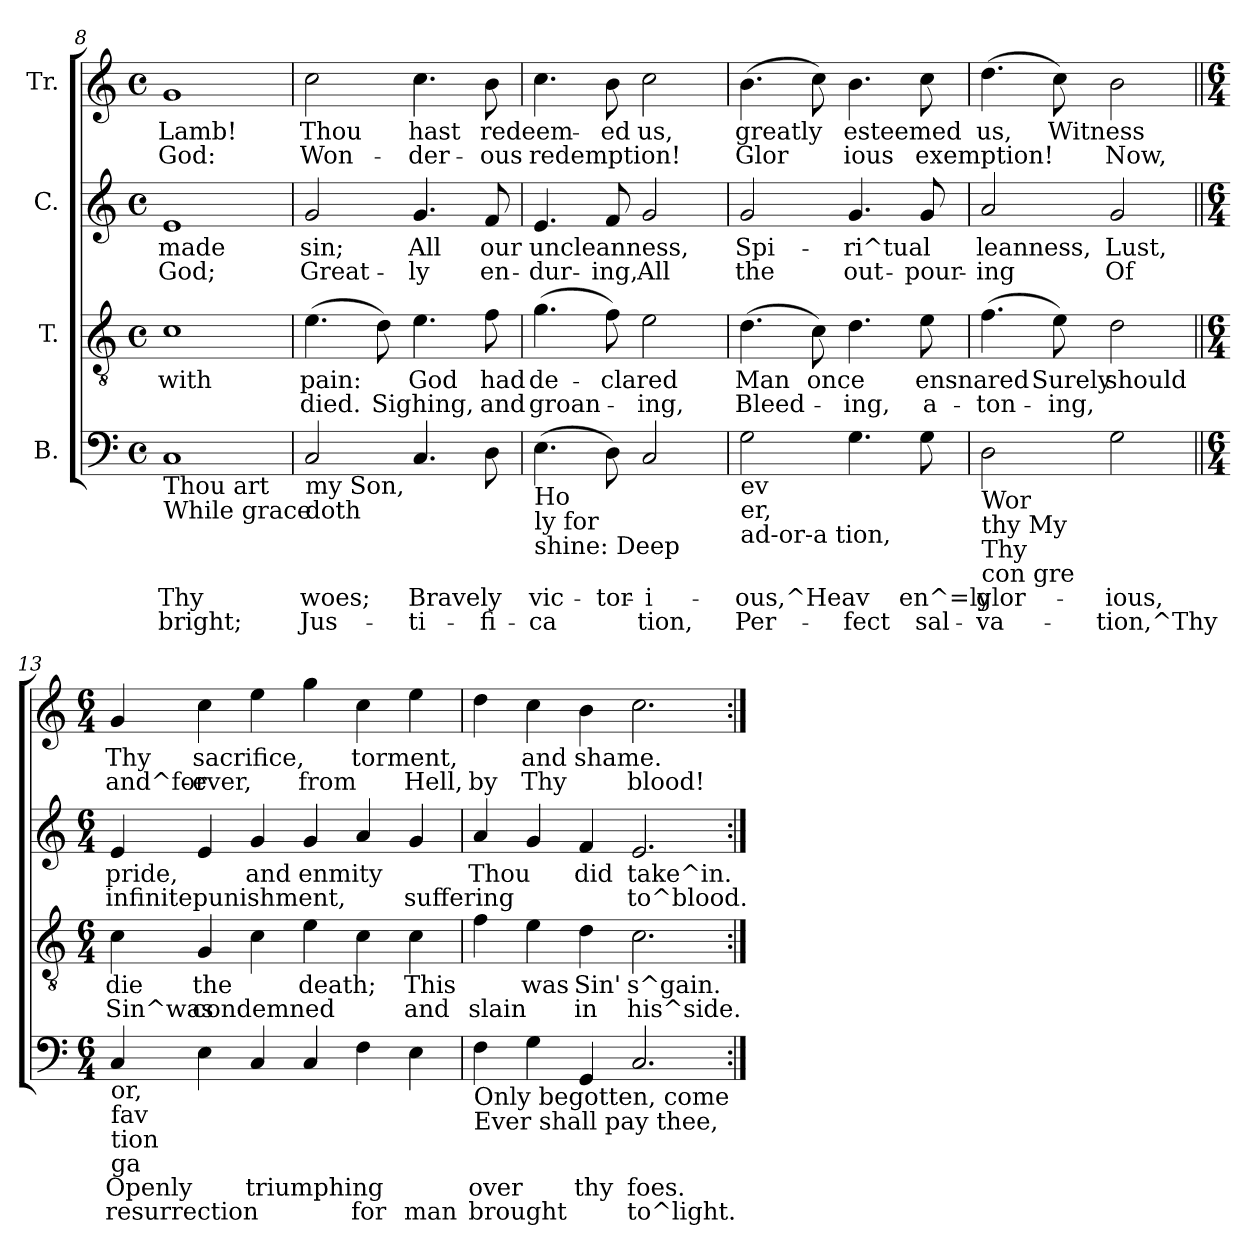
**kern	**text	**text	**kern	**text	**text	**kern	**text	**text	**kern	**text	**text
*part4	*part4	*part4	*part3	*part3	*part3	*part2	*part2	*part2	*part1	*part1	*part1
*staff4	*staff4	*staff4	*staff3	*staff3	*staff3	*staff2	*staff2	*staff2	*staff1	*staff1	*staff1
*I"B.	*	*	*I"T.	*	*	*I"C.	*	*	*I"Tr.	*	*
*clefF4	*	*	*clefGv2	*	*	*clefG2	*	*	*clefG2	*	*
*k[]	*	*	*k[]	*	*	*k[]	*	*	*k[]	*	*
*C:	*	*	*C:	*	*	*C:	*	*	*C:	*	*
*M4/4	*	*	*M4/4	*	*	*M4/4	*	*	*M4/4	*	*
*met(c)	*	*	*met(c)	*	*	*met(c)	*	*	*met(c)	*	*
=8	=8	=8	=8	=8	=8	=8	=8	=8	=8	=8	=8
!LO:TX:b:t=Thou art	!	!	!	!	!	!	!	!	!	!	!
!LO:TX:b:t=While grace	!	!	!	!	!	!	!	!	!	!	!
!	!LO:LY:b:rj	!LO:LY:b:rj	!	!LO:LY:b:rj	!	!	!LO:LY:b:rj	!LO:LY:b:rj	!	!LO:LY:b:rj	!LO:LY:b:rj
1C	Thy	bright;	1c	with	.	1e	made	God;	1g	Lamb!	God:
=9	=9	=9	=9	=9	=9	=9	=9	=9	=9	=9	=9
!LO:TX:b:t=my Son,	!	!	!	!	!	!	!	!	!	!	!
!LO:TX:b:t=doth	!	!	!	!	!	!	!	!	!	!	!
!	!LO:LY:b:rj	!LO:LY:b:rj	!	!LO:LY:b:rj	!LO:LY:b:rj	!	!LO:LY:b:rj	!LO:LY:b:rj	!	!LO:LY:b:rj	!LO:LY:b:rj
2C/	woes;	Jus-	(>4.e\	pain:	died.	2g/	sin;	Great-	2cc\	Thou	Won-
!	!	!	!	!LO:LY:b:rj	!LO:LY:b:rj	!	!	!	!	!	!
.	.	.	8d\)	.	Sighing,	.	.	.	.	.	.
!	!LO:LY:b:rj	!LO:LY:b:rj	!	!LO:LY:b:rj	!LO:LY:b:rj	!	!LO:LY:b:rj	!LO:LY:b:rj	!	!LO:LY:b:rj	!LO:LY:b:rj
4.C/	-Bravely	ti-	4.e\	God	.	4.g/	-All	ly	4.cc\	-hast	der-
!	!LO:LY:b:rj	!LO:LY:b:rj	!	!LO:LY:b:rj	!LO:LY:b:rj	!	!LO:LY:b:rj	!LO:LY:b:rj	!	!LO:LY:b:rj	!LO:LY:b:rj
8D\	-	fi-	8f\	had	and	8f/	our	en-	8b\	-redeem-	-ous
=10	=10	=10	=10	=10	=10	=10	=10	=10	=10	=10	=10
!LO:TX:b:t=Ho	!	!	!	!	!	!	!	!	!	!	!
!LO:TX:b:t=ly for	!	!	!	!	!	!	!	!	!	!	!
!LO:TX:b:t=shine&colon; Deep	!	!	!	!	!	!	!	!	!	!	!
!	!LO:LY:b:rj	!LO:LY:b:rj	!	!LO:LY:b:rj	!LO:LY:b:rj	!	!LO:LY:b:rj	!LO:LY:b:rj	!	!LO:LY:b:rj	!LO:LY:b:rj
(>4.E\	-vic-	-ca-	(>4.g\	de-	-groan-	4.e/	-uncleanness,	dur-	4.cc>\	.	redemption!
!	!LO:LY:b:rj	!LO:LY:b:rj	!	!LO:LY:b:rj	!LO:LY:b:rj	!	!LO:LY:b:rj	!LO:LY:b:rj	!	!LO:LY:b:rj	!LO:LY:b:rj
8D\)	-tor-	--	8f\)	-clared	.	8f/	-	ing,	8b\	ed	.
!	!LO:LY:b:rj	!LO:LY:b:rj	!	!LO:LY:b:rj	!LO:LY:b:rj	!	!LO:LY:b:rj	!LO:LY:b:rj	!	!LO:LY:b:rj	!LO:LY:b:rj
2C/	-i-	-tion,	2e\	.	ing,	2g/	.	All	2cc\	us,	.
=11	=11	=11	=11	=11	=11	=11	=11	=11	=11	=11	=11
!LO:TX:b:t=ev	!	!	!	!	!	!	!	!	!	!	!
!LO:TX:b:t=er,	!	!	!	!	!	!	!	!	!	!	!
!LO:TX:b:t=ad-or-a tion,	!	!	!	!	!	!	!	!	!	!	!
!	!LO:LY:b:rj	!LO:LY:b:rj	!	!LO:LY:b:rj	!LO:LY:b:rj	!	!LO:LY:b:rj	!LO:LY:b:rj	!	!LO:LY:b:rj	!LO:LY:b:rj
2G\	ous,^Heav-	-Per-	(>4.d\	Man	Bleed-	2g/	Spi-	-the	(>4.b\	greatly	Glor-
!	!	!	!	!LO:LY:b:rj	!LO:LY:b:rj	!	!	!	!	!LO:LY:b:rj	!LO:LY:b:rj
.	.	.	8c\)	-once	.	.	.	.	8cc\)	--	-
!	!LO:LY:b:rj	!LO:LY:b:rj	!	!LO:LY:b:rj	!LO:LY:b:rj	!	!LO:LY:b:rj	!LO:LY:b:rj	!	!LO:LY:b:rj	!LO:LY:b:rj
4.G\	-	fect	4.d\	.	ing,	4.g/	ri^tual-	-out-	4.b\	esteemed	ious
!	!LO:LY:b:rj	!LO:LY:b:rj	!	!LO:LY:b:rj	!LO:LY:b:rj	!	!LO:LY:b:rj	!LO:LY:b:rj	!	!LO:LY:b:rj	!LO:LY:b:rj
8G\	en^=ly	sal-	8e\	ensnared	a-	8g/	--	-pour-	8cc\	.	exemption!
=12	=12	=12	=12	=12	=12	=12	=12	=12	=12	=12	=12
!LO:TX:b:t=Wor	!	!	!	!	!	!	!	!	!	!	!
!LO:TX:b:t=thy My	!	!	!	!	!	!	!	!	!	!	!
!LO:TX:b:t=Thy	!	!	!	!	!	!	!	!	!	!	!
!LO:TX:b:t=con gre	!	!	!	!	!	!	!	!	!	!	!
!	!LO:LY:b:rj	!LO:LY:b:rj	!	!LO:LY:b:rj	!LO:LY:b:rj	!	!LO:LY:b:rj	!LO:LY:b:rj	!	!LO:LY:b:rj	!LO:LY:b:rj
2D\	-glor-	-va-	(>4.f\	--	-ton-	2a/	-leanness,	ing	(>4.dd\	us,	.
!	!	!	!	!LO:LY:b:rj	!LO:LY:b:rj	!	!	!	!	!LO:LY:b:rj	!LO:LY:b:rj
.	.	.	8e\)	-Surely	ing,	.	.	.	8cc\)	Witness	.
!	!LO:LY:b:rj	!LO:LY:b:rj	!	!LO:LY:b:rj	!LO:LY:b:rj	!	!LO:LY:b:rj	!LO:LY:b:rj	!	!LO:LY:b:rj	!LO:LY:b:rj
2G\	-ious,	tion,^Thy	2d\	should	.	2g/	Lust,	Of	2b\	.	Now,
=13||	=13||	=13||	=13||	=13||	=13||	=13||	=13||	=13||	=13||	=13||	=13||
*M6/4	*	*	*M6/4	*	*	*M6/4	*	*	*M6/4	*	*
!LO:TX:b:t=or,	!	!	!	!	!	!	!	!	!	!	!
!LO:TX:b:t=fav	!	!	!	!	!	!	!	!	!	!	!
!LO:TX:b:t=tion	!	!	!	!	!	!	!	!	!	!	!
!LO:TX:b:t=ga	!	!	!	!	!	!	!	!	!	!	!
!	!LO:LY:b:rj	!LO:LY:b:rj	!	!LO:LY:b:rj	!LO:LY:b:rj	!	!LO:LY:b:rj	!LO:LY:b:rj	!	!LO:LY:b:rj	!LO:LY:b:rj
4C/	Openly	resurrection	4c\	die	Sin^was	4e/	pride,	infinite	4g/	Thy	and^for-
!	!LO:LY:b:rj	!LO:LY:b:rj	!	!LO:LY:b:rj	!LO:LY:b:rj	!	!LO:LY:b:rj	!LO:LY:b:rj	!	!LO:LY:b:rj	!LO:LY:b:rj
4E\	.	.	4G/	the	condemned	4e/	.	punishment,	4cc\	-sacrifice,	ever,
!	!LO:LY:b:rj	!LO:LY:b:rj	!	!LO:LY:b:rj	!LO:LY:b:rj	!	!LO:LY:b:rj	!LO:LY:b:rj	!	!LO:LY:b:rj	!LO:LY:b:rj
4C/	triumphing	.	4c\	.	.	4g/	and	.	4ee\	.	.
!	!LO:LY:b:rj	!LO:LY:b:rj	!	!LO:LY:b:rj	!LO:LY:b:rj	!	!LO:LY:b:rj	!LO:LY:b:rj	!	!LO:LY:b:rj	!LO:LY:b:rj
4C/	.	.	4e\	death;	.	4g/	enmity	.	4gg\	.	from
!	!LO:LY:b:rj	!LO:LY:b:rj	!	!LO:LY:b:rj	!LO:LY:b:rj	!	!LO:LY:b:rj	!LO:LY:b:rj	!	!LO:LY:b:rj	!LO:LY:b:rj
4F\	.	for	4c\	.	.	4a/	.	.	4cc\	torment,	.
!	!LO:LY:b:rj	!LO:LY:b:rj	!	!LO:LY:b:rj	!LO:LY:b:rj	!	!LO:LY:b:rj	!LO:LY:b:rj	!	!LO:LY:b:rj	!LO:LY:b:rj
4E\	.	man	4c\	This	and	4g/	.	suffering	4ee\	.	Hell,
=14	=14	=14	=14	=14	=14	=14	=14	=14	=14	=14	=14
!LO:TX:b:t=Only begotten, come	!	!	!	!	!	!	!	!	!	!	!
!LO:TX:b:t=Ever shall pay thee,	!	!	!	!	!	!	!	!	!	!	!
!	!LO:LY:b:rj	!LO:LY:b:rj	!	!LO:LY:b:rj	!LO:LY:b:rj	!	!LO:LY:b:rj	!LO:LY:b:rj	!	!LO:LY:b:rj	!LO:LY:b:rj
4F\	over	brought	4f\	.	slain	4a/	Thou	.	4dd\	.	by
!	!LO:LY:b:rj	!LO:LY:b:rj	!	!LO:LY:b:rj	!LO:LY:b:rj	!	!LO:LY:b:rj	!LO:LY:b:rj	!	!LO:LY:b:rj	!LO:LY:b:rj
4G\	.	.	4e\	was	.	4g/	.	.	4cc\	and	Thy
!	!LO:LY:b:rj	!LO:LY:b:rj	!	!LO:LY:b:rj	!LO:LY:b:rj	!	!LO:LY:b:rj	!LO:LY:b:rj	!	!LO:LY:b:rj	!LO:LY:b:rj
4GG/	thy	.	4d\	Sin'	in	4f/	did	.	4b\	shame.	.
!	!LO:LY:b:rj	!LO:LY:b:rj	!	!LO:LY:b:rj	!LO:LY:b:rj	!	!LO:LY:b:rj	!LO:LY:b:rj	!	!LO:LY:b:rj	!LO:LY:b:rj
2.C/	foes.	to^light.	2.c\	s^gain.	his^side.	2.e/	take^in.	to^blood.	2.cc\	.	blood!
=:|!	=:|!	=:|!	=:|!	=:|!	=:|!	=:|!	=:|!	=:|!	=:|!	=:|!	=:|!
*-	*-	*-	*-	*-	*-	*-	*-	*-	*-	*-	*-
